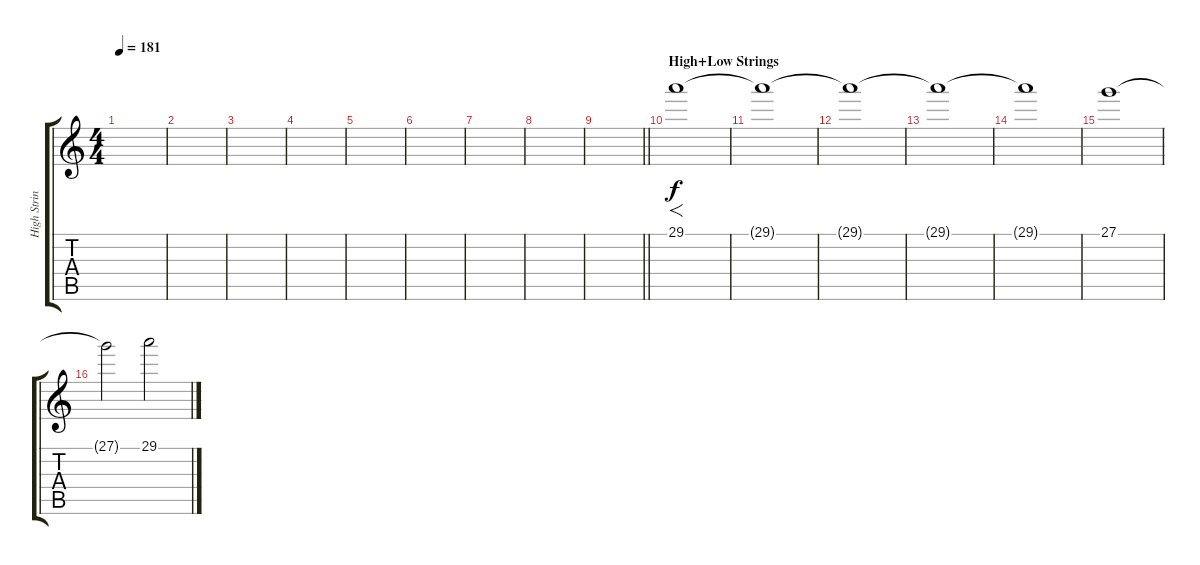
\track ("High Strings" "High Strin") {instrument synthstrings1}
\staff {score tabs}
\tuning (E4 B3 G3 D3 A2 E2) {hide}
\ts (4 4)
\tempo 181
\clef g2
\ks c
|
|
|
|
|
|
|
|
\barLineRight lightlight
|
\section ("" "High+Low Strings")
29.1.1{f} |
29.1{t}.1 |
29.1{t}.1 |
29.1{t}.1 |
29.1{t}.1 |
27.1.1 |
27.1{t}.2 29.1.2
